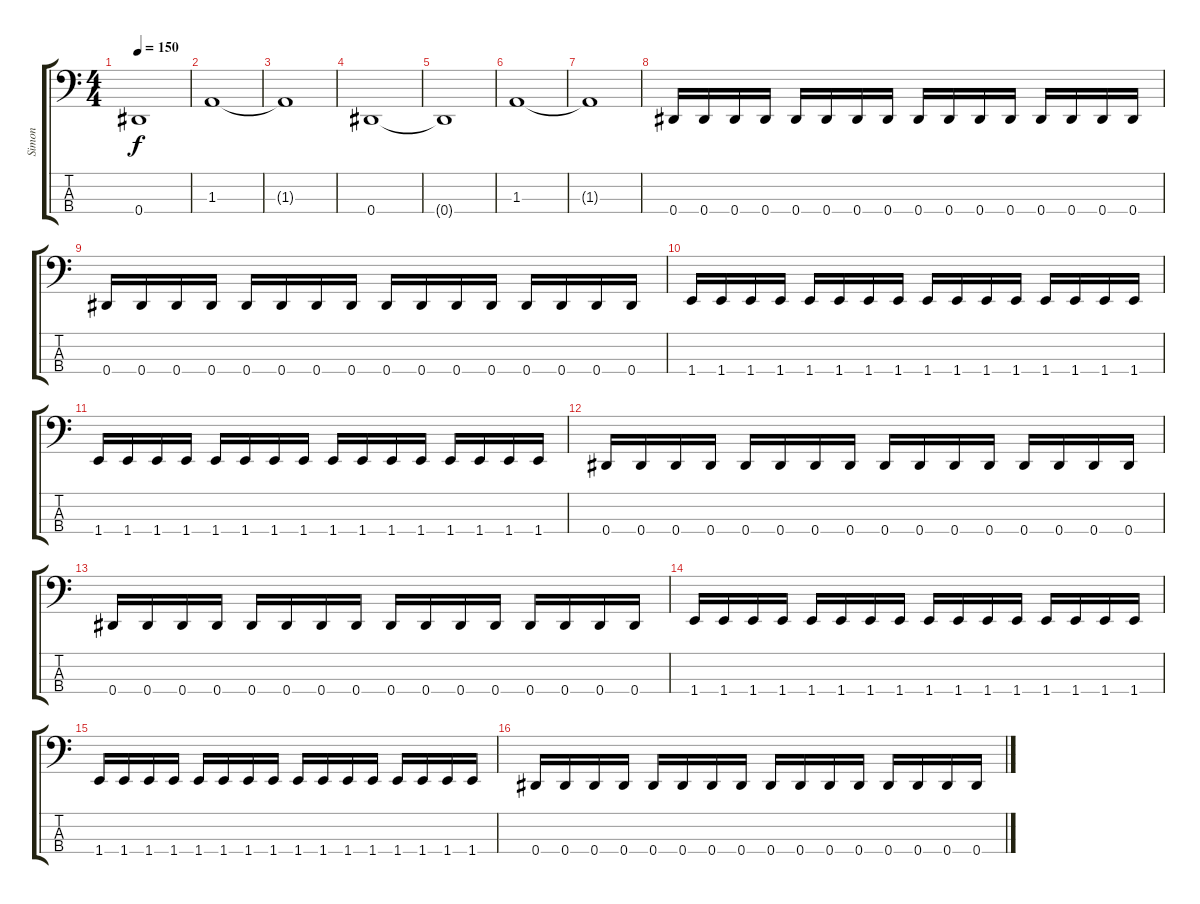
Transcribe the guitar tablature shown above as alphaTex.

\track ("Simon" "Simon") {instrument electricbasspick}
\staff {score tabs}
\tuning (Gb2 Db2 Ab1 Eb1) {hide}
\ts (4 4)
\tempo 150
\clef f4
\ks c
0.4{t}.1{dy f} |
1.3.1 |
1.3{t}.1 |
0.4.1 |
0.4{t}.1 |
1.3.1 |
1.3{t}.1 |
0.4.16 0.4.16 0.4.16 0.4.16 0.4.16 0.4.16 0.4.16 0.4.16 0.4.16 0.4.16 0.4.16 0.4.16 0.4.16 0.4.16 0.4.16 0.4.16 |
0.4.16 0.4.16 0.4.16 0.4.16 0.4.16 0.4.16 0.4.16 0.4.16 0.4.16 0.4.16 0.4.16 0.4.16 0.4.16 0.4.16 0.4.16 0.4.16 |
1.4.16 1.4.16 1.4.16 1.4.16 1.4.16 1.4.16 1.4.16 1.4.16 1.4.16 1.4.16 1.4.16 1.4.16 1.4.16 1.4.16 1.4.16 1.4.16 |
1.4.16 1.4.16 1.4.16 1.4.16 1.4.16 1.4.16 1.4.16 1.4.16 1.4.16 1.4.16 1.4.16 1.4.16 1.4.16 1.4.16 1.4.16 1.4.16 |
0.4.16 0.4.16 0.4.16 0.4.16 0.4.16 0.4.16 0.4.16 0.4.16 0.4.16 0.4.16 0.4.16 0.4.16 0.4.16 0.4.16 0.4.16 0.4.16 |
0.4.16 0.4.16 0.4.16 0.4.16 0.4.16 0.4.16 0.4.16 0.4.16 0.4.16 0.4.16 0.4.16 0.4.16 0.4.16 0.4.16 0.4.16 0.4.16 |
1.4.16 1.4.16 1.4.16 1.4.16 1.4.16 1.4.16 1.4.16 1.4.16 1.4.16 1.4.16 1.4.16 1.4.16 1.4.16 1.4.16 1.4.16 1.4.16 |
1.4.16 1.4.16 1.4.16 1.4.16 1.4.16 1.4.16 1.4.16 1.4.16 1.4.16 1.4.16 1.4.16 1.4.16 1.4.16 1.4.16 1.4.16 1.4.16 |
0.4.16 0.4.16 0.4.16 0.4.16 0.4.16 0.4.16 0.4.16 0.4.16 0.4.16 0.4.16 0.4.16 0.4.16 0.4.16 0.4.16 0.4.16 0.4.16
